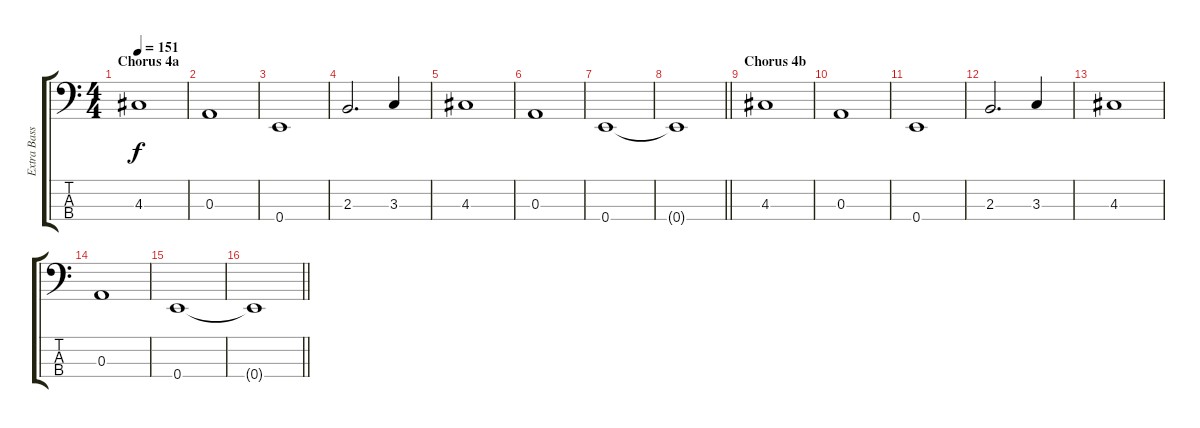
\track ("Extra Bass [Part of \"Synth Bass\"]" "Extra Bass") {instrument electricbassfinger}
\staff {score tabs}
\tuning (G2 D2 A1 E1) {hide}
\ts (4 4)
\section ("" "Chorus 4a")
\tempo 151
\clef f4
\ks c
4.3.1{dy f} |
0.3.1 |
0.4.1 |
2.3.2{d} 3.3.4 |
4.3.1 |
0.3.1 |
0.4.1 |
\barLineRight lightlight
0.4{t}.1 |
\section ("" "Chorus 4b")
4.3.1 |
0.3.1 |
0.4.1 |
2.3.2{d} 3.3.4 |
4.3.1 |
0.3.1 |
0.4.1 |
\barLineRight lightlight
0.4{t}.1
